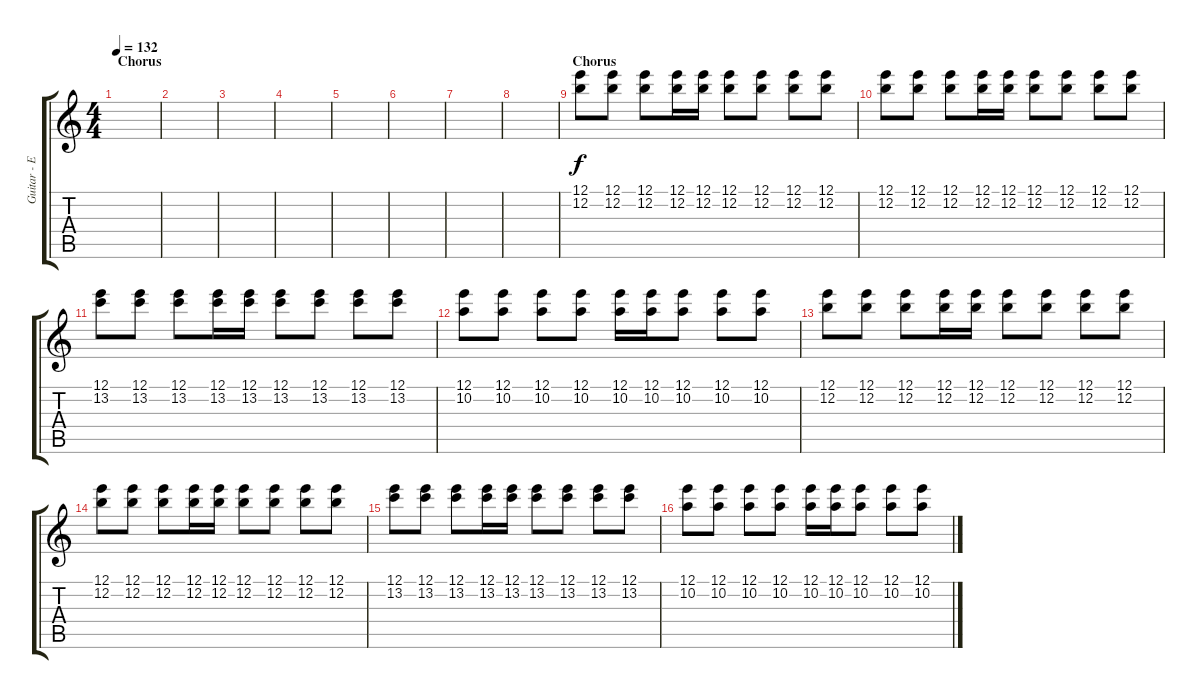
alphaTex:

\track ("Guitar - Electric Fill" "Guitar - E") {instrument distortionguitar}
\staff {score tabs}
\tuning (E4 B3 G3 D3 A2 E2) {hide}
\ts (4 4)
\section ("" "Chorus")
\tempo 132
\clef g2
\ks c
|
|
|
|
|
|
|
|
\section ("" "Chorus")
(12.1 12.2).8 (12.1 12.2).8 (12.1 12.2).8 (12.1 12.2).16 (12.1 12.2).16 (12.1 12.2).8 (12.1 12.2).8 (12.1 12.2).8 (12.1 12.2).8 |
(12.1 12.2).8 (12.1 12.2).8 (12.1 12.2).8 (12.1 12.2).16 (12.1 12.2).16 (12.1 12.2).8 (12.1 12.2).8 (12.1 12.2).8 (12.1 12.2).8 |
(12.1 13.2).8 (12.1 13.2).8 (12.1 13.2).8 (12.1 13.2).16 (12.1 13.2).16 (12.1 13.2).8 (12.1 13.2).8 (12.1 13.2).8 (12.1 13.2).8 |
(12.1 10.2).8 (12.1 10.2).8 (12.1 10.2).8 (12.1 10.2).8 (12.1 10.2).16 (12.1 10.2).16 (12.1 10.2).8 (12.1 10.2).8 (12.1 10.2).8 |
(12.1 12.2).8 (12.1 12.2).8 (12.1 12.2).8 (12.1 12.2).16 (12.1 12.2).16 (12.1 12.2).8 (12.1 12.2).8 (12.1 12.2).8 (12.1 12.2).8 |
(12.1 12.2).8 (12.1 12.2).8 (12.1 12.2).8 (12.1 12.2).16 (12.1 12.2).16 (12.1 12.2).8 (12.1 12.2).8 (12.1 12.2).8 (12.1 12.2).8 |
(12.1 13.2).8 (12.1 13.2).8 (12.1 13.2).8 (12.1 13.2).16 (12.1 13.2).16 (12.1 13.2).8 (12.1 13.2).8 (12.1 13.2).8 (12.1 13.2).8 |
(12.1 10.2).8 (12.1 10.2).8 (12.1 10.2).8 (12.1 10.2).8 (12.1 10.2).16 (12.1 10.2).16 (12.1 10.2).8 (12.1 10.2).8 (12.1 10.2).8
